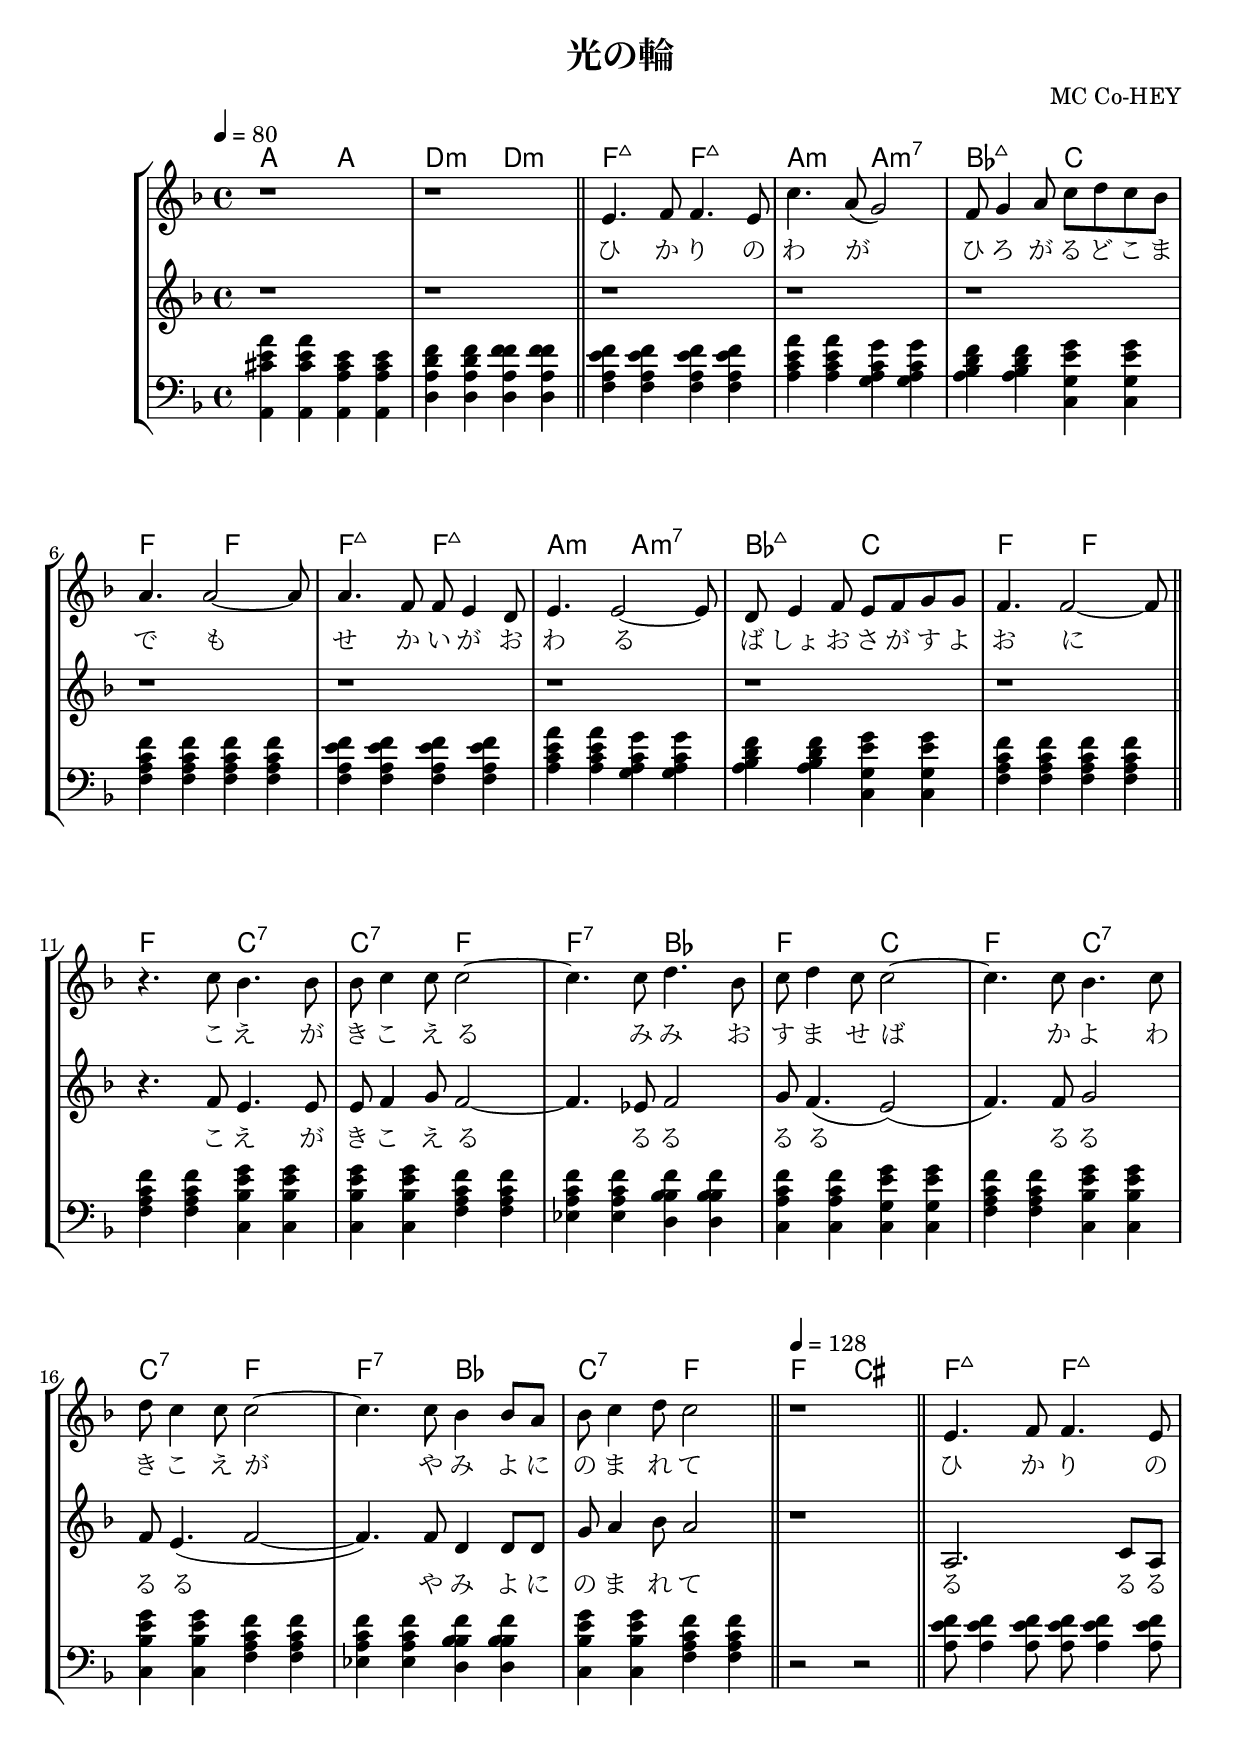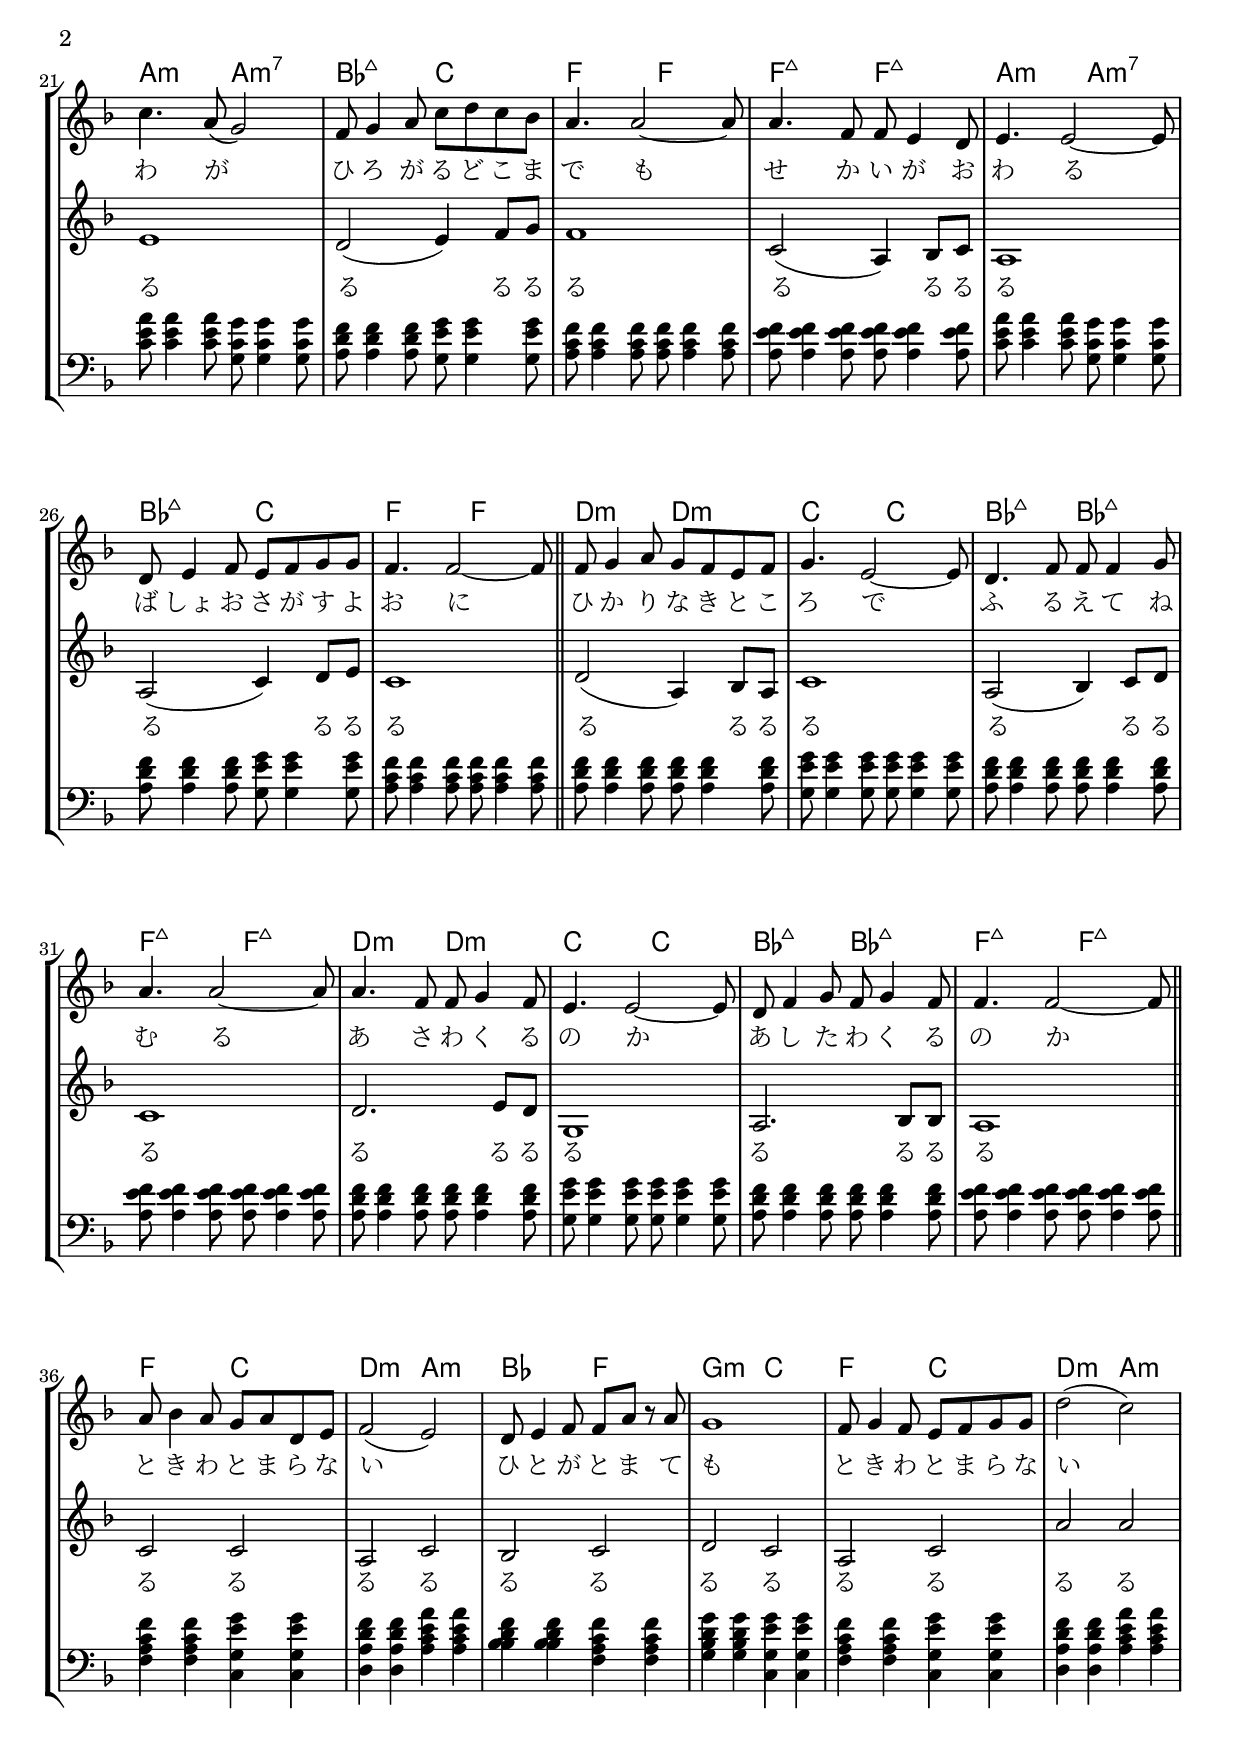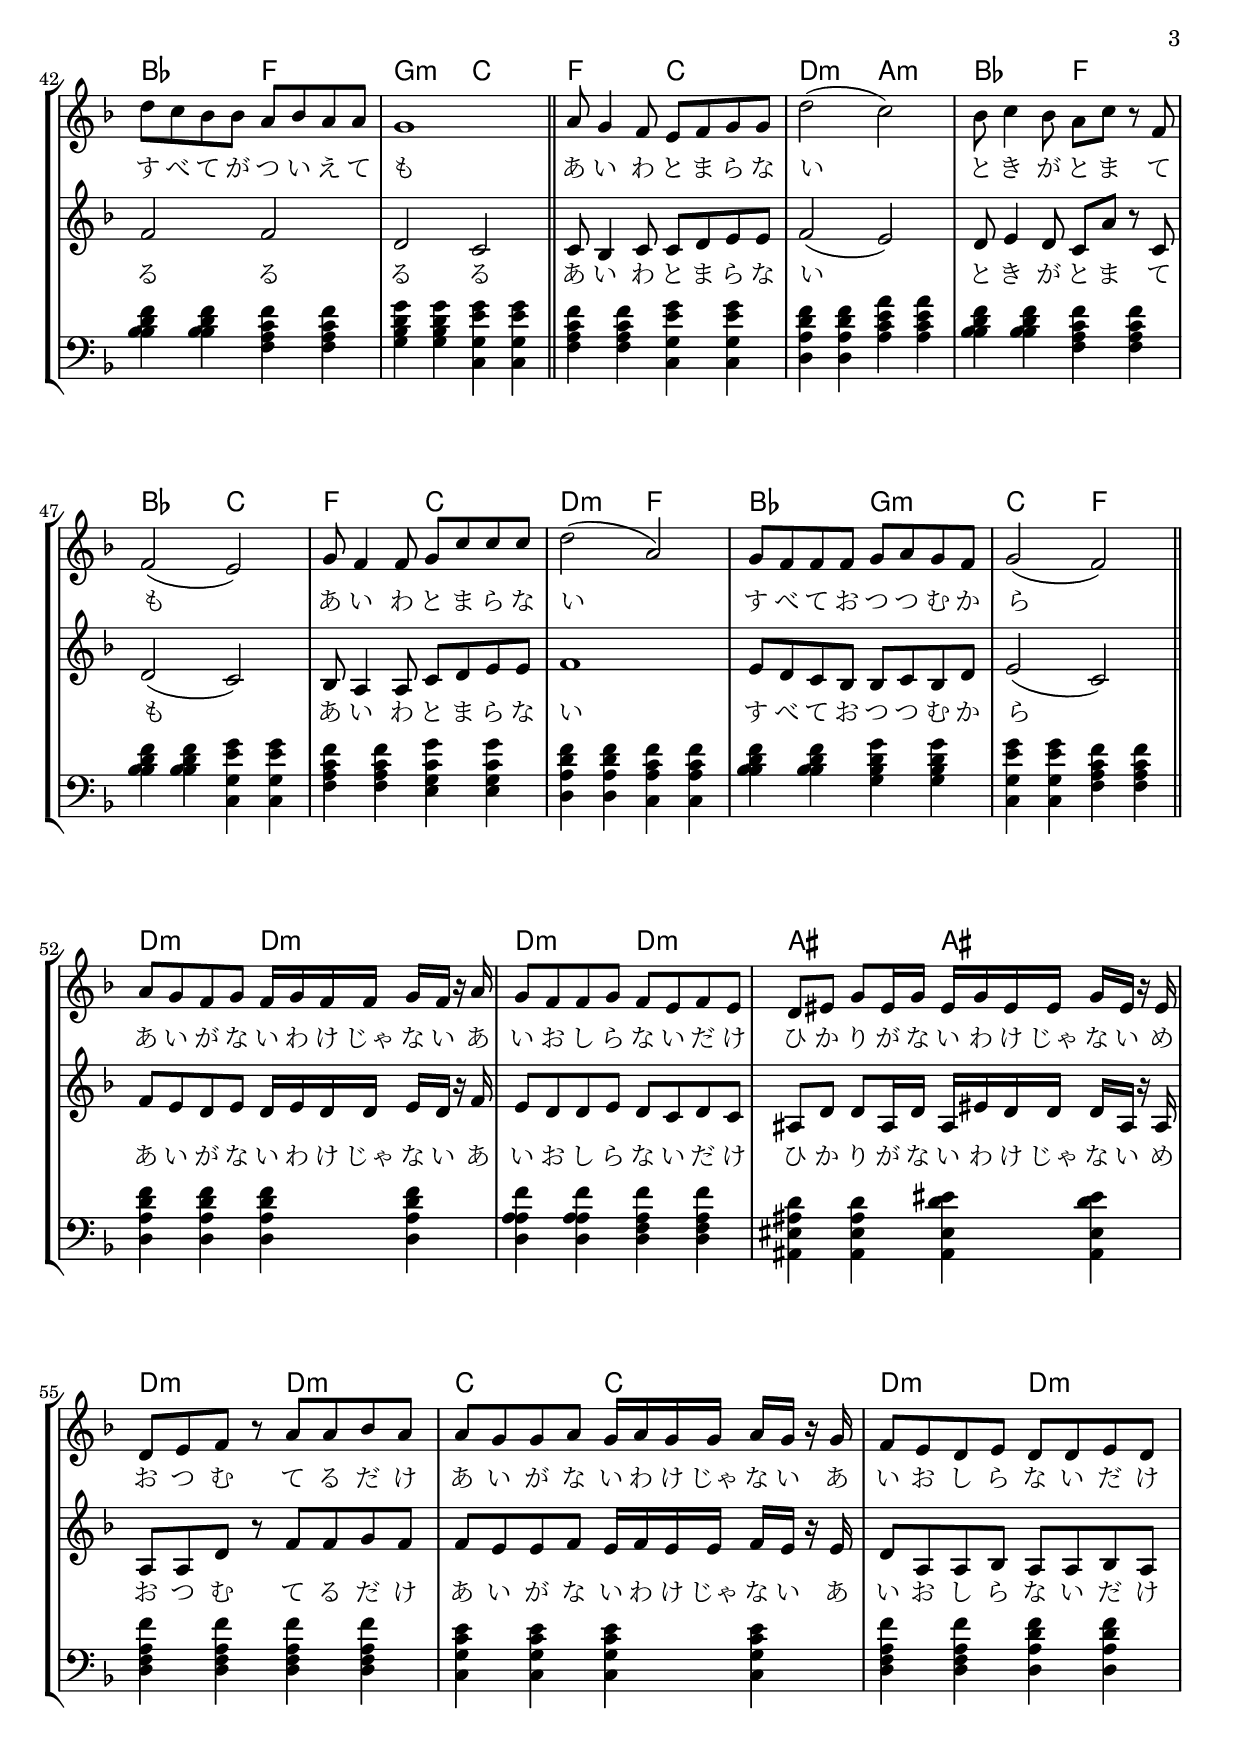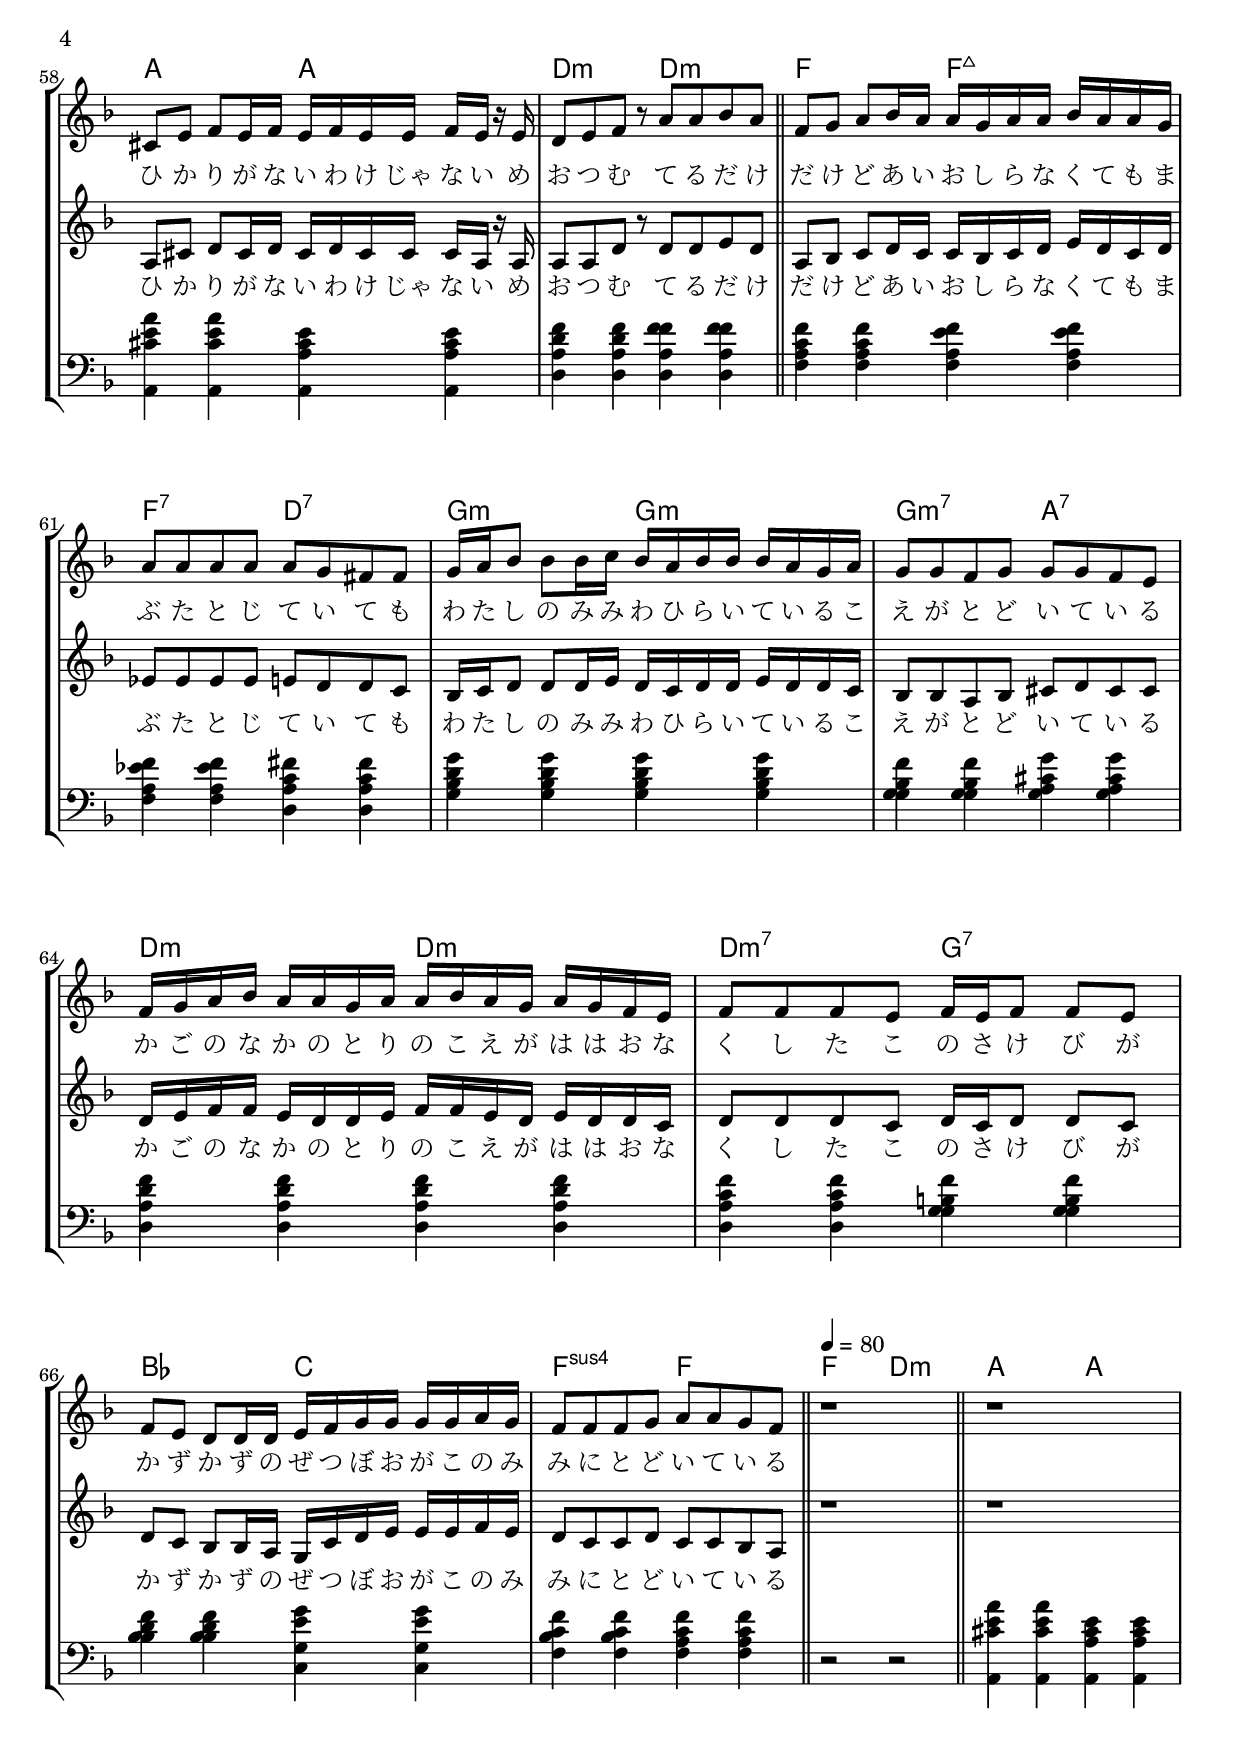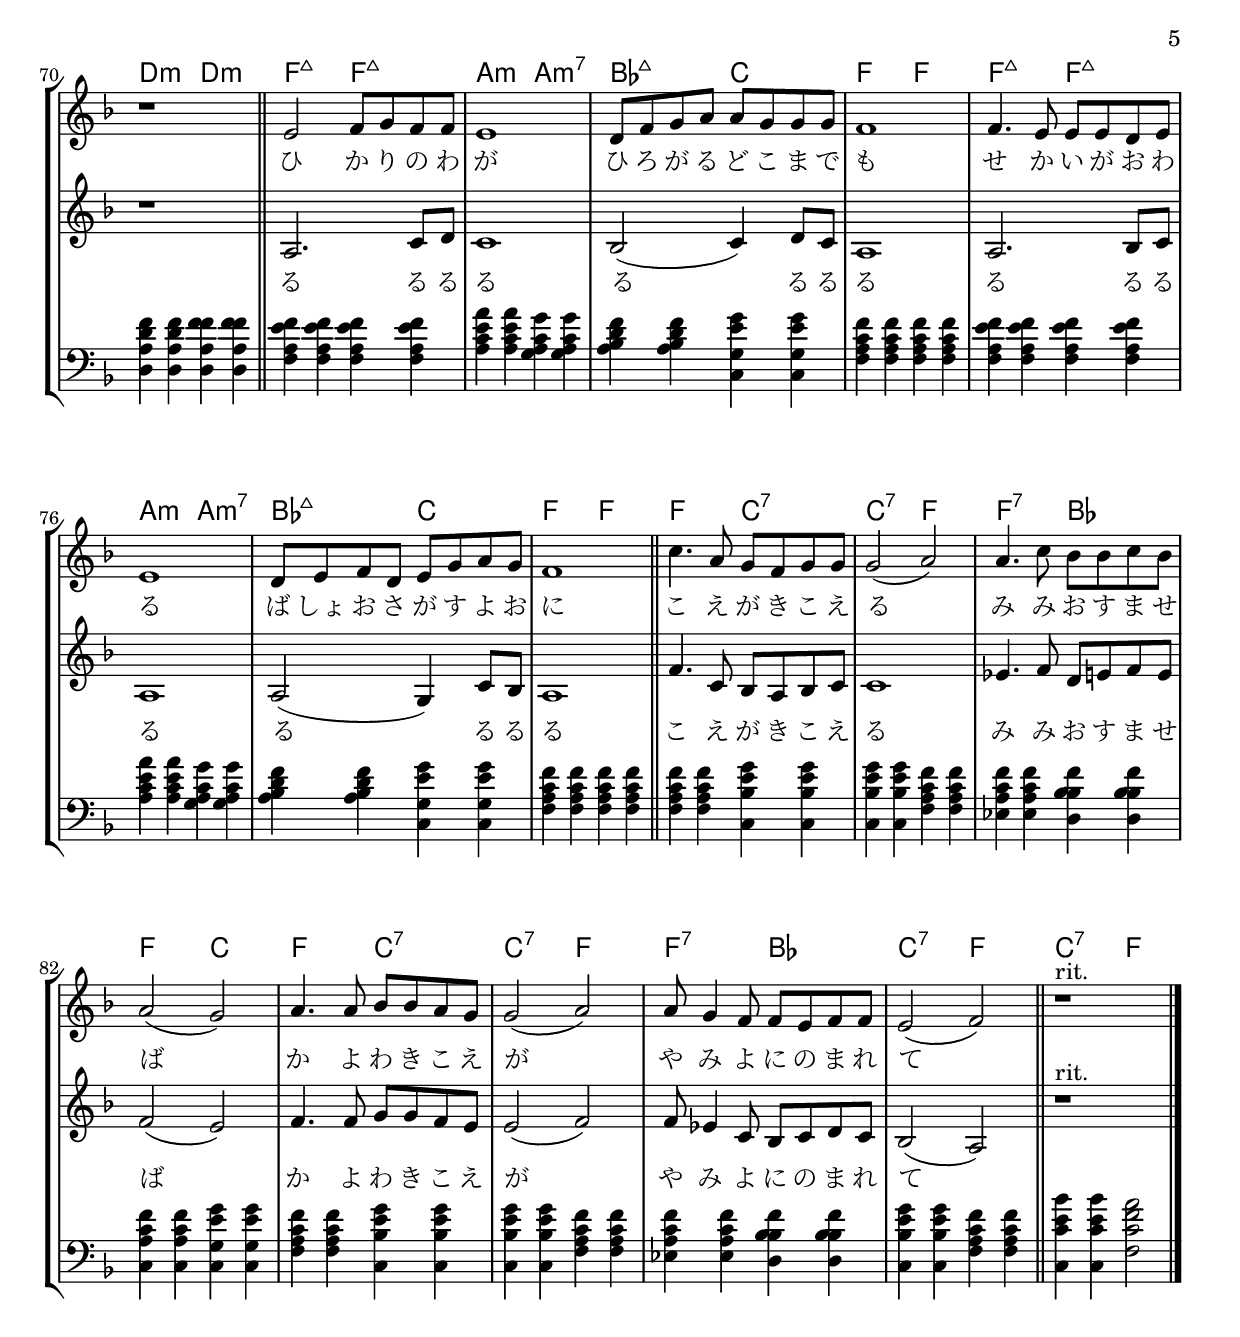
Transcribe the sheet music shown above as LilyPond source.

\version "2.12.1"

\header {
	title = \markup {光の輪}
	composer = \markup \center-column {"MC Co-HEY"}
}

harmony = \chordmode {
	a2 a d:m d:m 

	f:maj7 f:maj7 a:m a:min7 bes:maj7 c f f f:maj7 f:maj7 a:m a:min7 bes:maj7 c f f 

	f c:7 c:7 f f:7 bes f c f c:7 c:7 f f:7 bes c:7 f 

	f cis 

	f:maj7 f:maj7 a:m a:min7 bes:maj7 c f f f:maj7 f:maj7 a:m a:min7 bes:maj7 c f f 

	d:m d:m c c bes:maj7 bes:maj7 f:maj7 f:maj7 d:m d:m c c bes:maj7 bes:maj7 f:maj7 f:maj7 

	f c d:m a:m bes f g:m c f c d:m a:m bes f g:m c 

	f c d:m a:m bes f bes c f c d:m f bes g:m c f 

	d:m d:m d:m d:m ais ais d:m d:m c c d:m d:m a a d:m d:m 

	f f:maj7 f:7 d:7 g:m g:m g:min7 a:7 d:m d:m d:min7 g:7 bes c f:sus4 f 

	f d:m 

	a a d:m d:m 

	f:maj7 f:maj7 a:m a:min7 bes:maj7 c f f f:maj7 f:maj7 a:m a:min7 bes:maj7 c f f 

	f c:7 c:7 f f:7 bes f c f c:7 c:7 f f:7 bes c:7 f 

	c:7 f 
}

melody = {
	\key f \major
	\tempo 4 = 80
	r1 | r1   
	\set Staff.midiInstrument = #"fss0.35"
	e'4.  f'8  f'4.  e'8 
	c''4.  a'8  (g'2) 
	f'8  g'4  a'8  c''8  d''8  c''8  bes'8 
	a'4.  a'2~a'8 
	a'4.  f'8  f'8  e'4  d'8 
	e'4.  e'2~e'8 
	d'8  e'4  f'8  e'8  f'8  g'8  g'8 
	f'4.  f'2~f'8
	\set Staff.midiInstrument = #"fss0.35"
	r4. c''8  bes'4.  bes'8 
	bes'8  c''4  c''8  c''2~ 
	c''4.  c''8  d''4.  bes'8 
	c''8  d''4  c''8  c''2~ 
	c''4.  c''8  bes'4.  c''8 
	d''8  c''4  c''8  c''2~ 
	c''4.  c''8  bes'4  bes'8  a'8 
	bes'8  c''4  d''8  c''2
	\tempo 4 = 128
	r1   
	\set Staff.midiInstrument = #"fss0.35"
	e'4.  f'8  f'4.  e'8 
	c''4.  a'8  (g'2) 
	f'8  g'4  a'8  c''8  d''8  c''8  bes'8 
	a'4.  a'2~a'8 
	a'4.  f'8  f'8  e'4  d'8 
	e'4.  e'2~e'8 
	d'8  e'4  f'8  e'8  f'8  g'8  g'8 
	f'4.  f'2~f'8
	\set Staff.midiInstrument = #"fss0.35"
	f'8  g'4  a'8  g'8  f'8  e'8  f'8 
	g'4.  e'2~e'8 
	d'4.  f'8  f'8  f'4  g'8 
	a'4.  a'2~a'8 
	a'4.  f'8  f'8  g'4  f'8 
	e'4.  e'2~e'8 
	d'8  f'4  g'8  f'8  g'4  f'8 
	f'4.  f'2~f'8
	\set Staff.midiInstrument = #"fss0.35"
	a'8  bes'4  a'8  g'8  a'8  d'8  e'8 
	f'2  (e'2) 
	d'8  e'4  f'8  f'8  a'8  r8  a'8 
	g'1 
	f'8  g'4  f'8  e'8  f'8  g'8  g'8 
	d''2  (c''2) 
	d''8  c''8  bes'8  bes'8  a'8  bes'8  a'8  a'8 
	g'1
	\set Staff.midiInstrument = #"fss0.35"
	a'8  g'4  f'8  e'8  f'8  g'8  g'8 
	d''2  (c''2) 
	bes'8  c''4  bes'8  a'8  c''8  r8  f'8 
	f'2  (e'2) 
	g'8  f'4  f'8  g'8  c''8  c''8  c''8 
	d''2  (a'2) 
	g'8  f'8  f'8  f'8  g'8  a'8  g'8  f'8 
	g'2  (f'2)
	\set Staff.midiInstrument = #"fss0.35"
	a'8  g'8  f'8  g'8  f'16  g'16  f'16  f'16  g'16  f'16  r16  a'16 
	g'8  f'8  f'8  g'8  f'8  e'8  f'8  e'8 
	d'8  eis'8  g'8  eis'16  g'16  eis'16  g'16  eis'16  eis'16  g'16  eis'16  r16  eis'16 
	d'8  e'8  f'8  r8  a'8  a'8  bes'8  a'8 
	a'8  g'8  g'8  a'8  g'16  a'16  g'16  g'16  a'16  g'16  r16  g'16 
	f'8  e'8  d'8  e'8  d'8  d'8  e'8  d'8 
	cis'8  e'8  f'8  e'16  f'16  e'16  f'16  e'16  e'16  f'16  e'16  r16  e'16 
	d'8  e'8  f'8  r8  a'8  a'8  bes'8  a'8
	\set Staff.midiInstrument = #"fss0.35"
	f'8  g'8  a'8  bes'16  a'16  a'16  g'16  a'16  a'16  bes'16  a'16  a'16  g'16 
	a'8  a'8  a'8  a'8  a'8  g'8  fis'8  fis'8 
	g'16  a'16  bes'8  bes'8  bes'16  c''16  bes'16  a'16  bes'16  bes'16  bes'16  a'16  g'16  a'16 
	g'8  g'8  f'8  g'8  g'8  g'8  f'8  e'8 
	f'16  g'16  a'16  bes'16  a'16  a'16  g'16  a'16  a'16  bes'16  a'16  g'16  a'16  g'16  f'16  e'16 
	f'8  f'8  f'8  e'8  f'16  e'16  f'8  f'8  e'8 
	f'8  e'8  d'8  d'16  d'16  e'16  f'16  g'16  g'16  g'16  g'16  a'16  g'16 
	f'8  f'8  f'8  g'8  a'8  a'8  g'8  f'8
	\tempo 4 = 80
	r1   
	r1 | r1   
	\set Staff.midiInstrument = #"fss0.35"
	e'2  f'8  g'8  f'8  f'8 
	e'1 
	d'8  f'8  g'8  a'8  a'8  g'8  g'8  g'8 
	f'1 
	f'4.  e'8  e'8  e'8  d'8  e'8 
	e'1 
	d'8  e'8  f'8  d'8  e'8  g'8  a'8  g'8 
	f'1
	\set Staff.midiInstrument = #"fss0.35"
	c''4.  a'8  g'8  f'8  g'8  g'8 
	g'2  (a'2) 
	a'4.  c''8  bes'8  bes'8  c''8  bes'8 
	a'2  (g'2) 
	a'4.  a'8  bes'8  bes'8  a'8  g'8 
	g'2  (a'2) 
	a'8  g'4  f'8  f'8  e'8  f'8  f'8 
	e'2  (f'2)
	r1^"rit." \bar "|."
}

words = \lyricmode {
	
	ひ  か  り  の  わ  が  ひ  ろ  が  る  ど  こ  ま  で  も  せ  か  い  が  お  わ  る  ば  しょ  お  さ  が  す  よ  お  に  
	こ  え  が  き  こ  え  る  み  み  お  す  ま  せ  ば  か  よ  わ  き  こ  え  が  や  み  よ  に  の  ま  れ  て  
	
	ひ  か  り  の  わ  が  ひ  ろ  が  る  ど  こ  ま  で  も  せ  か  い  が  お  わ  る  ば  しょ  お  さ  が  す  よ  お  に  
	ひ  か  り  な  き  と  こ  ろ  で  ふ  る  え  て  ね  む  る  あ  さ  わ  く  る  の  か  あ  し  た  わ  く  る  の  か  
	と  き  わ  と  ま  ら  な  い  ひ  と  が  と  ま  て  も  と  き  わ  と  ま  ら  な  い  す  べ  て  が  つ  い  え  て  も  
	あ  い  わ  と  ま  ら  な  い  と  き  が  と  ま  て  も  あ  い  わ  と  ま  ら  な  い  す  べ  て  お  つ  つ  む  か  ら  
	あ  い  が  な  い  わ  け  じゃ  な  い  あ  い  お  し  ら  な  い  だ  け  ひ  か  り  が  な  い  わ  け  じゃ  な  い  め  お  つ  む  て  る  だ  け  あ  い  が  な  い  わ  け  じゃ  な  い  あ  い  お  し  ら  な  い  だ  け  ひ  か  り  が  な  い  わ  け  じゃ  な  い  め  お  つ  む  て  る  だ  け  
	だ  け  ど  あ  い  お  し  ら  な  く  て  も  ま  ぶ  た  と  じ  て  い  て  も  わ  た  し  の  み  み  わ  ひ  ら  い  て  い  る  こ  え  が  と  ど  い  て  い  る  か  ご  の  な  か  の  と  り  の  こ  え  が  は  は  お  な  く  し  た  こ  の  さ  け  び  が  か  ず  か  ず  の  ぜ  つ  ぼ  お  が  こ  の  み  み  に  と  ど  い  て  い  る  
	
	
	ひ  か  り  の  わ  が  ひ  ろ  が  る  ど  こ  ま  で  も  せ  か  い  が  お  わ  る  ば  しょ  お  さ  が  す  よ  お  に  
	こ  え  が  き  こ  え  る  み  み  お  す  ま  せ  ば  か  よ  わ  き  こ  え  が  や  み  よ  に  の  ま  れ  て  
	
}

secondmelody = {
	\key f \major
	\tempo 4 = 80
	r1 | r1   
	\set Staff.midiInstrument = #"fss0.35"
	r1 
	r1
	r1 r1 r1 r1 r1 r1 	\set Staff.midiInstrument = #"fss0.35"
	r4. f'8  e'4.  e'8 
	e'8  f'4  g'8  f'2~ 
	f'4.  es'8  f'2 
	g'8  f'4.  (e'2) 
	(f'4.)  f'8  g'2 
	f'8  e'4.  (f'2~ 
	f'4.)  f'8  d'4  d'8  d'8 
	g'8  a'4  bes'8  a'2
	\tempo 4 = 128
	r1   
	\set Staff.midiInstrument = #"fss0.35"
	a2.  c'8  a8 
	e'1 
	d'2  (e'4)  f'8  g'8 
	f'1 
	c'2  (a4)  bes8  c'8 
	a1 
	a2  (c'4)  d'8  e'8 
	c'1
	\set Staff.midiInstrument = #"fss0.35"
	d'2  (a4)  bes8  a8 
	c'1 
	a2  (bes4)  c'8  d'8 
	c'1 
	d'2.  e'8  d'8 
	g1 
	a2.  bes8  bes8 
	a1
	\set Staff.midiInstrument = #"fss0.35"
	c'2  c'2 
	a2  c'2 
	bes2  c'2 
	d'2  c'2 
	a2  c'2 
	a'2  a'2 
	f'2  f'2 
	d'2  c'2
	\set Staff.midiInstrument = #"fss0.35"
	c'8  bes4  c'8  c'8  d'8  e'8  e'8 
	f'2  (e'2) 
	d'8  e'4  d'8  c'8  a'8  r8  c'8 
	d'2  (c'2) 
	bes8  a4  a8  c'8  d'8  e'8  e'8 
	f'1 
	e'8  d'8  c'8  bes8  bes8  c'8  bes8  d'8 
	e'2  (c'2)
	\set Staff.midiInstrument = #"fss0.32"
	f'8  e'8  d'8  e'8  d'16  e'16  d'16  d'16  e'16  d'16  r16  f'16 
	e'8  d'8  d'8  e'8  d'8  c'8  d'8  c'8 
	ais8  d'8  d'8  ais16  d'16  ais16  eis'16  d'16  d'16  d'16  ais16  r16  ais16 
	a8  a8  d'8  r8  f'8  f'8  g'8  f'8 
	f'8  e'8  e'8  f'8  e'16  f'16  e'16  e'16  f'16  e'16  r16  e'16 
	d'8  a8  a8  bes8  a8  a8  bes8  a8 
	a8  cis'8  d'8  cis'16  d'16  cis'16  d'16  cis'16  cis'16  cis'16  a16  r16  a16 
	a8  a8  d'8  r8  d'8  d'8  e'8  d'8
	\set Staff.midiInstrument = #"fss0.32"
	a8  bes8  c'8  d'16  c'16  c'16  bes16  c'16  d'16  e'16  d'16  c'16  d'16 
	es'8  es'8  es'8  es'8  e'8  d'8  d'8  c'8 
	bes16  c'16  d'8  d'8  d'16  e'16  d'16  c'16  d'16  d'16  e'16  d'16  d'16  c'16 
	bes8  bes8  a8  bes8  cis'8  d'8  cis'8  cis'8 
	d'16  e'16  f'16  f'16  e'16  d'16  d'16  e'16  f'16  f'16  e'16  d'16  e'16  d'16  d'16  c'16 
	d'8  d'8  d'8  c'8  d'16  c'16  d'8  d'8  c'8 
	d'8  c'8  bes8  bes16  a16  g16  c'16  d'16  e'16  e'16  e'16  f'16  e'16 
	d'8  c'8  c'8  d'8  c'8  c'8  bes8  a8
	\tempo 4 = 80
	r1   
	r1 | r1   
	\set Staff.midiInstrument = #"fss0.32"
	a2.  c'8  d'8 
	c'1 
	bes2  (c'4)  d'8  c'8 
	a1 
	a2.  bes8  c'8 
	a1 
	a2  (g4)  c'8  bes8 
	a1
	\set Staff.midiInstrument = #"fss0.32"
	f'4.  c'8  bes8  a8  bes8  c'8 
	c'1 
	es'4.  f'8  d'8  e'8  f'8  e'8 
	f'2  (e'2) 
	f'4.  f'8  g'8  g'8  f'8  e'8 
	e'2  (f'2) 
	f'8  es'4  c'8  bes8  c'8  d'8  c'8 
	bes2  (a2)
	r1^"rit." \bar "|."
}

secondwords = \lyricmode {
	
	
	こ  え  が  き  こ  え  る  る  る  る  る  る  る  る  る  や  み  よ  に  の  ま  れ  て  
	
	る  る  る  る  る  る  る  る  る  る  る  る  る  る  る  る  
	る  る  る  る  る  る  る  る  る  る  る  る  る  る  る  る  
	る  る  る  る  る  る  る  る  る  る  る  る  る  る  る  る  
	あ  い  わ  と  ま  ら  な  い  と  き  が  と  ま  て  も  あ  い  わ  と  ま  ら  な  い  す  べ  て  お  つ  つ  む  か  ら  
	あ  い  が  な  い  わ  け  じゃ  な  い  あ  い  お  し  ら  な  い  だ  け  ひ  か  り  が  な  い  わ  け  じゃ  な  い  め  お  つ  む  て  る  だ  け  あ  い  が  な  い  わ  け  じゃ  な  い  あ  い  お  し  ら  な  い  だ  け  ひ  か  り  が  な  い  わ  け  じゃ  な  い  め  お  つ  む  て  る  だ  け  
	だ  け  ど  あ  い  お  し  ら  な  く  て  も  ま  ぶ  た  と  じ  て  い  て  も  わ  た  し  の  み  み  わ  ひ  ら  い  て  い  る  こ  え  が  と  ど  い  て  い  る  か  ご  の  な  か  の  と  り  の  こ  え  が  は  は  お  な  く  し  た  こ  の  さ  け  び  が  か  ず  か  ず  の  ぜ  つ  ぼ  お  が  こ  の  み  み  に  と  ど  い  て  い  る  
	
	
	る  る  る  る  る  る  る  る  る  る  る  る  る  る  る  る  
	こ  え  が  き  こ  え  る  み  み  お  す  ま  せ  ば  か  よ  わ  き  こ  え  が  や  み  よ  に  の  ま  れ  て  
	
}

tempochange = {
	\tempo 4 = 80
	r1 | r1 \bar "||"
	\tempo 4 = 80
	r1 | r1 | r1 | r1 | r1 | r1 | r1 | r1 \bar "||"
	\tempo 4 = 80
	r1 | r1 | r1 | r1 | r1 | r1 | r1 | r1 \bar "||"
	\tempo 4 = 128
	r1 \bar "||"
	\tempo 4 = 128
	r1 | r1 | r1 | r1 | r1 | r1 | r1 | r1 \bar "||"
	\tempo 4 = 128
	r1 | r1 | r1 | r1 | r1 | r1 | r1 | r1 \bar "||"
	\tempo 4 = 128
	r1 | r1 | r1 | r1 | r1 | r1 | r1 | r1 \bar "||"
	\tempo 4 = 128
	r1 | r1 | r1 | r1 | r1 | r1 | r1 | r1 \bar "||"
	\tempo 4 = 128
	r1 | r1 | r1 | r1 | r1 | r1 | r1 | r1 \bar "||"
	\tempo 4 = 128
	r1 | r1 | r1 | r1 | r1 | r1 | r1 | r1 \bar "||"
	\tempo 4 = 80
	r1 \bar "||"
	\tempo 4 = 80
	r1 | r1 \bar "||"
	\tempo 4 = 80
	r1 | r1 | r1 | r1 | r1 | r1 | r1 | r1 \bar "||"
	\tempo 4 = 80
	r1 | r1 | r1 | r1 | r1 | r1 | r1 | r1 \bar "||"
	\tempo 4 = 80
	\tempo 4 = 60 r2 \tempo 4 = 53 r2 \bar "|."
}

mainacc = {
	\clef bass
	\set Staff.midiInstrument = #"Lead 6 (voice)"
	\key f \major
	\tempo 4 = 80
	<a, cis' e' a'>4 <a, cis' e' a'>4
	<a, a cis' e'>4 <a, a cis' e'>4
	<d a d' f'>4 <d a d' f'>4
	<d a f' f'>4 <d a f' f'>4
	\bar "||"

	\set Staff.midiInstrument = #"Lead 6 (voice)"
	<f a e' f'>4 <f a e' f'>4
	<f a e' f'>4 <f a e' f'>4
	<a c' e' a'>4 <a c' e' a'>4
	<a g c' g'>4 <a g c' g'>4
	<bes a d' f'>4 <bes a d' f'>4
	<c g e' g'>4 <c g e' g'>4
	<f a c' f'>4 <f a c' f'>4
	<f a c' f'>4 <f a c' f'>4
	<f a e' f'>4 <f a e' f'>4
	<f a e' f'>4 <f a e' f'>4
	<a c' e' a'>4 <a c' e' a'>4
	<a g c' g'>4 <a g c' g'>4
	<bes a d' f'>4 <bes a d' f'>4
	<c g e' g'>4 <c g e' g'>4
	<f a c' f'>4 <f a c' f'>4
	<f a c' f'>4 <f a c' f'>4
	\bar "||"

	\set Staff.midiInstrument = #"Lead 6 (voice)"
	<f a c' f'>4 <f a c' f'>4
	<c bes e' g'>4 <c bes e' g'>4
	<c bes e' g'>4 <c bes e' g'>4
	<f a c' f'>4 <f a c' f'>4
	<es a c' f'>4 <es a c' f'>4
	<d bes bes f'>4 <d bes bes f'>4
	<c a c' f'>4 <c a c' f'>4
	<c g e' g'>4 <c g e' g'>4
	<f a c' f'>4 <f a c' f'>4
	<c bes e' g'>4 <c bes e' g'>4
	<c bes e' g'>4 <c bes e' g'>4
	<f a c' f'>4 <f a c' f'>4
	<es a c' f'>4 <es a c' f'>4
	<d bes bes f'>4 <d bes bes f'>4
	<c bes e' g'>4 <c bes e' g'>4
	<f a c' f'>4 <f a c' f'>4
	\bar "||"

	\set Staff.midiInstrument = #"Acoustic grand"
	\tempo 4 = 128
	r2
	r2
	\bar "||"

	\set Staff.midiInstrument = #"Lead 6 (voice)"
	<a e' f'>8 <a e' f'>4 <a e' f'>8
	<a e' f'>8 <a e' f'>4 <a e' f'>8
	<c' e' a'>8 <c' e' a'>4 <c' e' a'>8
	<g c' g'>8 <g c' g'>4 <g c' g'>8
	<a d' f'>8 <a d' f'>4 <a d' f'>8
	<g e' g'>8 <g e' g'>4 <g e' g'>8
	<a c' f'>8 <a c' f'>4 <a c' f'>8
	<a c' f'>8 <a c' f'>4 <a c' f'>8
	<a e' f'>8 <a e' f'>4 <a e' f'>8
	<a e' f'>8 <a e' f'>4 <a e' f'>8
	<c' e' a'>8 <c' e' a'>4 <c' e' a'>8
	<g c' g'>8 <g c' g'>4 <g c' g'>8
	<a d' f'>8 <a d' f'>4 <a d' f'>8
	<g e' g'>8 <g e' g'>4 <g e' g'>8
	<a c' f'>8 <a c' f'>4 <a c' f'>8
	<a c' f'>8 <a c' f'>4 <a c' f'>8
	\bar "||"

	\set Staff.midiInstrument = #"Lead 6 (voice)"
	<a d' f'>8 <a d' f'>4 <a d' f'>8
	<a d' f'>8 <a d' f'>4 <a d' f'>8
	<g e' g'>8 <g e' g'>4 <g e' g'>8
	<g e' g'>8 <g e' g'>4 <g e' g'>8
	<a d' f'>8 <a d' f'>4 <a d' f'>8
	<a d' f'>8 <a d' f'>4 <a d' f'>8
	<a e' f'>8 <a e' f'>4 <a e' f'>8
	<a e' f'>8 <a e' f'>4 <a e' f'>8
	<a d' f'>8 <a d' f'>4 <a d' f'>8
	<a d' f'>8 <a d' f'>4 <a d' f'>8
	<g e' g'>8 <g e' g'>4 <g e' g'>8
	<g e' g'>8 <g e' g'>4 <g e' g'>8
	<a d' f'>8 <a d' f'>4 <a d' f'>8
	<a d' f'>8 <a d' f'>4 <a d' f'>8
	<a e' f'>8 <a e' f'>4 <a e' f'>8
	<a e' f'>8 <a e' f'>4 <a e' f'>8
	\bar "||"

	\set Staff.midiInstrument = #"Lead 6 (voice)"
	<f a c' f'>4 <f a c' f'>4
	<c g e' g'>4 <c g e' g'>4
	<d a d' f'>4 <d a d' f'>4
	<a c' e' a'>4 <a c' e' a'>4
	<bes bes d' f'>4 <bes bes d' f'>4
	<f a c' f'>4 <f a c' f'>4
	<bes g d' g'>4 <bes g d' g'>4
	<c g e' g'>4 <c g e' g'>4
	<f a c' f'>4 <f a c' f'>4
	<c g e' g'>4 <c g e' g'>4
	<d a d' f'>4 <d a d' f'>4
	<a c' e' a'>4 <a c' e' a'>4
	<bes bes d' f'>4 <bes bes d' f'>4
	<f a c' f'>4 <f a c' f'>4
	<bes g d' g'>4 <bes g d' g'>4
	<c g e' g'>4 <c g e' g'>4
	\bar "||"

	\set Staff.midiInstrument = #"Lead 6 (voice)"
	<f a c' f'>4 <f a c' f'>4
	<c g e' g'>4 <c g e' g'>4
	<d a d' f'>4 <d a d' f'>4
	<a c' e' a'>4 <a c' e' a'>4
	<bes bes d' f'>4 <bes bes d' f'>4
	<f a c' f'>4 <f a c' f'>4
	<bes bes d' f'>4 <bes bes d' f'>4
	<c g e' g'>4 <c g e' g'>4
	<f a c' f'>4 <f a c' f'>4
	<e g c' g'>4 <e g c' g'>4
	<d a d' f'>4 <d a d' f'>4
	<c a c' f'>4 <c a c' f'>4
	<bes bes d' f'>4 <bes bes d' f'>4
	<g bes d' g'>4 <g bes d' g'>4
	<c g e' g'>4 <c g e' g'>4
	<f a c' f'>4 <f a c' f'>4
	\bar "||"

	\set Staff.midiInstrument = #"Church organ"
	<d a d' f'>4 <d a d' f'>4
	<d a d' f'>4 <d a d' f'>4
	<d a a f'>4 <d a a f'>4
	<d f a f'>4 <d f a f'>4
	<ais, eis ais d'>4 <ais, eis ais d'>4
	<ais, eis d' eis'>4 <ais, eis d' eis'>4
	<d f a f'>4 <d f a f'>4
	<d f a f'>4 <d f a f'>4
	<c g c' e'>4 <c g c' e'>4
	<c g c' e'>4 <c g c' e'>4
	<d f a f'>4 <d f a f'>4
	<d a d' f'>4 <d a d' f'>4
	<a, cis' e' a'>4 <a, cis' e' a'>4
	<a, a cis' e'>4 <a, a cis' e'>4
	<d a d' f'>4 <d a d' f'>4
	<d a f' f'>4 <d a f' f'>4
	\bar "||"

	\set Staff.midiInstrument = #"Church organ"
	<f a c' f'>4 <f a c' f'>4
	<f a e' f'>4 <f a e' f'>4
	<f a es' f'>4 <f a es' f'>4
	<d a c' fis'>4 <d a c' fis'>4
	<g bes d' g'>4 <g bes d' g'>4
	<g bes d' g'>4 <g bes d' g'>4
	<g g bes f'>4 <g g bes f'>4
	<a g cis' g'>4 <a g cis' g'>4
	<d a d' f'>4 <d a d' f'>4
	<d a d' f'>4 <d a d' f'>4
	<d a c' f'>4 <d a c' f'>4
	<g g b f'>4 <g g b f'>4
	<bes bes d' f'>4 <bes bes d' f'>4
	<c g e' g'>4 <c g e' g'>4
	<f bes c' f'>4 <f bes c' f'>4
	<f a c' f'>4 <f a c' f'>4
	\bar "||"

	\set Staff.midiInstrument = #"Acoustic grand"
	\tempo 4 = 80
	r2
	r2
	\bar "||"

	\set Staff.midiInstrument = #"Lead 6 (voice)"
	<a, cis' e' a'>4 <a, cis' e' a'>4
	<a, a cis' e'>4 <a, a cis' e'>4
	<d a d' f'>4 <d a d' f'>4
	<d a f' f'>4 <d a f' f'>4
	\bar "||"

	\set Staff.midiInstrument = #"Lead 6 (voice)"
	<f a e' f'>4 <f a e' f'>4
	<f a e' f'>4 <f a e' f'>4
	<a c' e' a'>4 <a c' e' a'>4
	<a g c' g'>4 <a g c' g'>4
	<bes a d' f'>4 <bes a d' f'>4
	<c g e' g'>4 <c g e' g'>4
	<f a c' f'>4 <f a c' f'>4
	<f a c' f'>4 <f a c' f'>4
	<f a e' f'>4 <f a e' f'>4
	<f a e' f'>4 <f a e' f'>4
	<a c' e' a'>4 <a c' e' a'>4
	<a g c' g'>4 <a g c' g'>4
	<bes a d' f'>4 <bes a d' f'>4
	<c g e' g'>4 <c g e' g'>4
	<f a c' f'>4 <f a c' f'>4
	<f a c' f'>4 <f a c' f'>4
	\bar "||"

	\set Staff.midiInstrument = #"Lead 6 (voice)"
	<f a c' f'>4 <f a c' f'>4
	<c bes e' g'>4 <c bes e' g'>4
	<c bes e' g'>4 <c bes e' g'>4
	<f a c' f'>4 <f a c' f'>4
	<es a c' f'>4 <es a c' f'>4
	<d bes bes f'>4 <d bes bes f'>4
	<c a c' f'>4 <c a c' f'>4
	<c g e' g'>4 <c g e' g'>4
	<f a c' f'>4 <f a c' f'>4
	<c bes e' g'>4 <c bes e' g'>4
	<c bes e' g'>4 <c bes e' g'>4
	<f a c' f'>4 <f a c' f'>4
	<es a c' f'>4 <es a c' f'>4
	<d bes bes f'>4 <d bes bes f'>4
	<c bes e' g'>4 <c bes e' g'>4
	<f a c' f'>4 <f a c' f'>4
	\bar "||"

	\set Staff.midiInstrument = #"Lead 6 (voice)"
	<c c' e' bes'>4 <c c' e' bes'>4
	<f c' f' a'>2
	\bar "|."
}

subacc = {
	\clef bass
	\set Staff.midiInstrument = #"Reed organ"
	\key f \major
	\tempo 4 = 80
	a,4 r4
	a,4 r4
	d4 r4
	d4 r4
	\bar "||"

	\set Staff.midiInstrument = #"Reed organ"
	f4 r4
	f4 r4
	a4 r4
	a4 r4
	bes4 r4
	c4 r4
	f4 r4
	f4 r4
	f4 r4
	f4 r4
	a4 r4
	a4 r4
	bes4 r4
	c4 r4
	f4 r4
	f4 r4
	\bar "||"

	\set Staff.midiInstrument = #"Reed organ"
	f4 r4
	c4 r4
	c4 r4
	f4 r4
	es4 r4
	d4 r4
	c4 r4
	c4 r4
	f4 r4
	c4 r4
	c4 r4
	f4 r4
	es4 r4
	d4 r4
	c4 r4
	f4 r4
	\bar "||"

	\set Staff.midiInstrument = #"Acoustic grand"
	\tempo 4 = 128
	r2
	r2
	\bar "||"

	\set Staff.midiInstrument = #"Drawbar Organ"
	f4 r4
	f4 r4
	a4 r4
	a4 r4
	bes4 r4
	c4 r4
	f4 r4
	f4 r4
	f4 r4
	f4 r4
	a4 r4
	a4 r4
	bes4 r4
	c4 r4
	f4 r4
	f4 r4
	\bar "||"

	\set Staff.midiInstrument = #"Drawbar Organ"
	d4 r4
	d4 r4
	c4 r4
	c4 r4
	bes4 r4
	bes4 r4
	f4 r4
	f4 r4
	d4 r4
	d4 r4
	c4 r4
	c4 r4
	bes4 r4
	bes4 r4
	f4 r4
	f4 r4
	\bar "||"

	\set Staff.midiInstrument = #"Electric Guitar (clean)"
	f16 a c' f' f a c' f'
	c16 g e' g' c g e' g'
	d16 a d' f' d a d' f'
	a16 c' e' a' a c' e' a'
	bes16 bes d' f' bes bes d' f'
	f16 a c' f' f a c' f'
	bes16 g d' g' bes g d' g'
	c16 g e' g' c g e' g'
	f16 a c' f' f a c' f'
	c16 g e' g' c g e' g'
	d16 a d' f' d a d' f'
	a16 c' e' a' a c' e' a'
	bes16 bes d' f' bes bes d' f'
	f16 a c' f' f a c' f'
	bes16 g d' g' bes g d' g'
	c16 g e' g' c g e' g'
	\bar "||"

	\set Staff.midiInstrument = #"Electric Guitar (clean)"
	f16 a c' f' f a c' f'
	c16 g e' g' c g e' g'
	d16 a d' f' d a d' f'
	a16 c' e' a' a c' e' a'
	bes16 bes d' f' bes bes d' f'
	f16 a c' f' f a c' f'
	bes16 bes d' f' bes bes d' f'
	c16 g e' g' c g e' g'
	f16 a c' f' f a c' f'
	e16 g c' g' e g c' g'
	d16 a d' f' d a d' f'
	c16 a c' f' c a c' f'
	bes16 bes d' f' bes bes d' f'
	g16 bes d' g' g bes d' g'
	c16 g e' g' c g e' g'
	f16 a c' f' f a c' f'
	\bar "||"

	\set Staff.midiInstrument = #"Synth Bass 1"
	d4 r4
	d4 r4
	d4 r4
	d4 r4
	ais,4 r4
	ais,4 r4
	d4 r4
	d4 r4
	c4 r4
	c4 r4
	d4 r4
	d4 r4
	a,4 r4
	a,4 r4
	d4 r4
	d4 r4
	\bar "||"

	\set Staff.midiInstrument = #"Synth Bass 1"
	f4 r4
	f4 r4
	f4 r4
	d4 r4
	g4 r4
	g4 r4
	g4 r4
	a4 r4
	d4 r4
	d4 r4
	d4 r4
	g4 r4
	bes4 r4
	c4 r4
	f4 r4
	f4 r4
	\bar "||"

	\set Staff.midiInstrument = #"Acoustic grand"
	\tempo 4 = 80
	r2
	r2
	\bar "||"

	\set Staff.midiInstrument = #"Percussive Organ"
	a,4 r4
	a,4 r4
	d4 r4
	d4 r4
	\bar "||"

	\set Staff.midiInstrument = #"Percussive Organ"
	f4 r4
	f4 r4
	a4 r4
	a4 r4
	bes4 r4
	c4 r4
	f4 r4
	f4 r4
	f4 r4
	f4 r4
	a4 r4
	a4 r4
	bes4 r4
	c4 r4
	f4 r4
	f4 r4
	\bar "||"

	\set Staff.midiInstrument = #"Percussive Organ"
	f4 r4
	c4 r4
	c4 r4
	f4 r4
	es4 r4
	d4 r4
	c4 r4
	c4 r4
	f4 r4
	c4 r4
	c4 r4
	f4 r4
	es4 r4
	d4 r4
	c4 r4
	f4 r4
	\bar "||"

	\set Staff.midiInstrument = #"Percussive Organ"
	c4 r4
	f2
	\bar "|."
}

percA = {
	\drummode {
	r1  |r2 r8 hho4 hho8  \bar "||"
	r1  |r2. hho4  |r1  |r2. hho4  |r1  |r2. hho4  |r1  |r2. hho4  \bar "||"
	r1  |r2. hho4  |r1  |r2. hho4  |r1  |r2. hho4  |r1  |r2. hho4  \bar "||"
	r8 hh2. r8  \bar "||"
	r8 hho8 hho8 hho8 hho8 hho8 hho8 hho8  |hho8 hho8 hho8 hho8 hho8 hho8 hho8 hho8  |r8 hho8 hho8 hho8 hho8 hho8 hho8 hho8  |hho8 hho8 hho8 hho8 hho2  |r8 hho8 hho8 hho8 hho8 hho8 hho8 hho8  |hho8 hho8 hho8 hho8 hho8 hho8 hho8 hho8  |r8 hho8 hho8 hho8 hho8 hho8 hho8 hho8  |hho8 hho8 hho2.  \bar "||"
	r8 cymr16 cymr16 cymr8 cymr16 cymr16 cymr8 cymr16 cymr16 cymr8 cymr8  |cymr8 cymr16 cymr16 cymr8 cymr16 cymr16 cymr8 cymr16 cymr16 cymr8 cymr8  |cymr8 cymr16 cymr16 cymr8 cymr16 cymr16 cymr8 cymr16 cymr16 cymr8 cymr16 cymr16  |cymr8 cymr16 cymr16 cymr8 cymr16 cymr16 cymr8 cymr16 cymr16 cymr8 cymr8  |r8 cymr16 cymr16 cymr8 cymr16 cymr16 cymr8 cymr16 cymr16 cymr8 cymr8  |cymr8 cymr16 cymr16 cymr8 cymr16 cymr16 cymr8 cymr16 cymr16 cymr8 cymr8  |cymr8 cymr16 cymr16 cymr8 cymr16 cymr16 cymr8 cymr16 cymr16 cymr8 cymr16 cymr16  |cymr8 cymr16 cymr16 cymr8 cymr16 cymr16 cymr8 cymr16 cymr16 cymr8 cymr8  \bar "||"
	r8 hho8 hho8 hho8 hho8 hho8 hho8 hho8  |hho8 hho8 hho8 hho8 hho8 hho8 hho8 hho8  |r8 hho8 hho8 hho8 hho8 hho8 hho8 hho8  |hho8 hho8 hho8 hho8 hho2  |r8 hho8 hho8 hho8 hho8 hho8 hho8 hho8  |hho8 hho8 hho8 hho8 hho8 hho8 hho8 hho8  |r8 hho8 hho8 hho8 hho8 hho8 hho8 hho8  |hho8 hho8 hho2.  \bar "||"
	r4 hh4 hh4 hh4  |hh4 hh4 hh4 hh4  |hh4 hh4 hh4 hh4  |hh4 hh4 hh4 hh4  |r4 hh4 hh4 hh4  |hh4 hh4 hh4 hh4  |hh4 hh4 hh4 hh4  |hh4 hh4 hh4 hh4  \bar "||"
	hh8 hh8 hh8 hh8 hh8 hh8 hh8 hh8  |hh8 hh8 hh8 hh8 hh4 hh8 hh8  |hh8 hh8 hh8 hh8 hh8 hh8 hh8 hh8  |hh8 hh8 hh8 hh2 r8  |hh8 hh8 hh8 hh8 hh8 hh8 hh8 hh8  |hh8 hh8 hh8 hh8 hh4 hh8 hh8  |hh8 hh8 hh8 hh8 hh8 hh8 hh8 hh8  |r8 hh2. r8  \bar "||"
	hh8 hh8 hh8 hh8 hh8 hh8 hh8 hh8  |hh8 hh8 hh8 hh8 hh4 hh8 hh8  |hh8 hh8 hh8 hh8 hh8 hh8 hh8 hh8  |hh8 hh8 hh8 hh2 r8  |hh8 hh8 hh8 hh8 hh8 hh8 hh8 hh8  |hh8 hh8 hh8 hh8 hh4 hh8 hh8  |hh8 hh8 hh8 hh8 hh8 hh8 hh8 hh8  |r8 hh2. r8  \bar "||"
	r2. hho4  \bar "||"
	r1  |r2. hho4  \bar "||"
	r1  |r2. hho4  |r1  |r2. hho4  |r1  |r2. hho4  |r1  |r2. hho4  \bar "||"
	r1  |r2. hho4  |r1  |r2. hho4  |r1  |r2. hho4  |r1  |r2. hho4  \bar "||"
	r2. hho4  \bar "|."
	}
}

percB = {
	\drummode {
	r4. hhp2 hhp8  |hhp4 hhp4 hhp4 hhp4  \bar "||"
	r16 hhp16 hhp8 hhp16 hhp8 hhp2 r16  |r16 hhp16 hhp8 hhp16 hhp8 hhp2 r16  |r16 hhp16 hhp8 hhp16 hhp8 hhp2 r16  |r16 hhp16 hhp8 hhp16 hhp8 hhp2 r16  |r16 hhp16 hhp8 hhp16 hhp8 hhp2 r16  |r16 hhp16 hhp8 hhp16 hhp8 hhp2 r16  |r16 hhp16 hhp8 hhp16 hhp8 hhp2 r16  |r16 hhp16 hhp8 hhp16 hhp8 hhp2 hhp16  \bar "||"
	r16 hhp16 hhp8 hhp16 hhp8 hhp2 r16  |r16 hhp16 hhp8 hhp16 hhp8 hhp2 r16  |r16 hhp16 hhp8 hhp16 hhp8 hhp2 r16  |r16 hhp16 hhp8 hhp16 hhp8 hhp2 r16  |r16 hhp16 hhp8 hhp16 hhp8 hhp2 r16  |r16 hhp16 hhp8 hhp16 hhp8 hhp2 r16  |r16 hhp16 hhp8 hhp16 hhp8 hhp2 r16  |r16 hhp16 hhp8 hhp16 hhp8 hhp2 hhp16  \bar "||"
	r4 sn2 sn4  \bar "||"
	r8 sn4 sn4 sn4 sn8  |r8 sn4 sn4 sn4 sn8  |r8 sn4 sn4 sn4 sn8  |r8 sn4 sn8 sn8 sn16 sn4 r16  |r8 sn4 sn4 sn4 sn8  |r8 sn4 sn4 sn4 sn8  |r8 sn4 sn4 sn4 sn8  |r8 sn8. sn16 sn8 sn16 sn16 sn16 sn8. sn8  \bar "||"
	r4 sn2 sn4  |r4 sn8 sn4. sn4  |r4 sn2 sn4  |r4 sn8 sn4. sn4  |r4 sn2 sn4  |r4 sn8 sn4. sn4  |r4 sn2 sn4  |r4 sn2 sn8 sn16 sn16  \bar "||"
	r8 sn4 sn4 sn4 sn8  |r8 sn4 sn4 sn4 sn8  |r8 sn4 sn4 sn4 sn8  |r8 sn4 sn8 sn8 sn16 sn4 r16  |r8 sn4 sn4 sn4 sn8  |r8 sn4 sn4 sn4 sn8  |r8 sn4 sn4 sn4 sn8  |r8 sn8. sn16 sn8 sn16 sn16 sn16 sn8. sn8  \bar "||"
	r8 hhp4 hhp4 hhp4 hhp8  |r8 hhp4 hhp4 hhp4 hhp8  |r8 hhp4 hhp4 hhp4 hhp8  |r8 hhp4 hhp4 hhp4 hhp8  |r8 hhp4 hhp4 hhp4 hhp8  |r8 hhp4 hhp4 hhp4 hhp8  |r8 hhp4 hhp4 hhp4 hhp8  |r8 hhp4 hhp2 r8  \bar "||"
	r4 sn8. sn8 sn8. sn8. sn16  |r4 sn8. sn8 sn8. sn4  |r4 sn8. sn8 sn8. sn8. sn16  |r8 sn8 sn4 sn8 sn16 sn8 sn8 sn16  |r4 sn8. sn8 sn8. sn8. sn16  |r4 sn8. sn8 sn8. sn4  |r4 sn8. sn8 sn8. sn8. sn16  |r4 sn2 sn4  \bar "||"
	r4 sn8. sn8 sn8. sn8. sn16  |r4 sn8. sn8 sn8. sn4  |r4 sn8. sn8 sn8. sn8. sn16  |r8 sn8 sn4 sn8 sn16 sn8 sn8 sn16  |r4 sn8. sn8 sn8. sn8. sn16  |r4 sn8. sn8 sn8. sn4  |r4 sn8. sn8 sn8. sn8. sn16  |r4 sn2 sn4  \bar "||"
	r16 hhp16 hhp8 hhp16 hhp8 hhp2 hhp16  \bar "||"
	r16 hhp16 hhp8 hhp16 hhp8 hhp2 r16  |r16 hhp16 hhp8 hhp16 hhp8 hhp2 hhp16  \bar "||"
	r16 hhp16 hhp8 hhp16 hhp8 hhp2 r16  |r16 hhp16 hhp8 hhp16 hhp8 hhp2 r16  |r16 hhp16 hhp8 hhp16 hhp8 hhp2 r16  |r16 hhp16 hhp8 hhp16 hhp8 hhp2 r16  |r16 hhp16 hhp8 hhp16 hhp8 hhp2 r16  |r16 hhp16 hhp8 hhp16 hhp8 hhp2 r16  |r16 hhp16 hhp8 hhp16 hhp8 hhp2 r16  |r16 hhp16 hhp8 hhp16 hhp8 hhp2 hhp16  \bar "||"
	r16 hhp16 hhp8 hhp16 hhp8 hhp2 r16  |r16 hhp16 hhp8 hhp16 hhp8 hhp2 r16  |r16 hhp16 hhp8 hhp16 hhp8 hhp2 r16  |r16 hhp16 hhp8 hhp16 hhp8 hhp2 r16  |r16 hhp16 hhp8 hhp16 hhp8 hhp2 r16  |r16 hhp16 hhp8 hhp16 hhp8 hhp2 r16  |r16 hhp16 hhp8 hhp16 hhp8 hhp2 r16  |r16 hhp16 hhp8 hhp16 hhp8 hhp2 hhp16  \bar "||"
	r16 hhp16 hhp8 hhp16 hhp8 hhp2 hhp16  \bar "|."
	}
}

percC = {
	\drummode {
	hh4 hh4 hh4 hh4  |r4. hh2 r8  \bar "||"
	hh8. hh8. hh2 r8  |hh8. hh8. hh2 hh8  |hh8. hh8. hh2 r8  |hh8. hh8. hh2 hh8  |hh8. hh8. hh2 r8  |hh8. hh8. hh2 hh8  |hh8. hh8. hh2 r8  |hh8. hh8. hh4 hh4 hh8  \bar "||"
	hh8. hh8. hh2 r8  |hh8. hh8. hh2 hh8  |hh8. hh8. hh2 r8  |hh8. hh8. hh2 hh8  |hh8. hh8. hh2 r8  |hh8. hh8. hh2 hh8  |hh8. hh8. hh2 r8  |hh8. hh8. hh4 hh4 hh8  \bar "||"
	bd8 bd4. bd4. bd8  \bar "||"
	bd4 bd4 bd8. bd8 bd8.  |bd4 bd4 bd8. bd8 bd8.  |bd4 bd4 bd8. bd8 bd8.  |bd4 bd4 r16 bd4. r16  |bd4 bd4 bd8. bd8 bd8.  |bd4 bd4 bd8. bd8 bd8.  |bd4 bd4 bd8. bd8 bd8.  |bd8 bd8 bd8. bd8. bd8 bd8 bd8  \bar "||"
	bd8. bd16 bd8. bd16 bd8. bd16 bd8. bd16  |bd8. bd16 bd8. bd16 bd8. bd16 bd4  |bd8. bd16 bd8. bd16 bd8. bd16 bd8. bd16  |bd8. bd16 bd8. bd16 bd8. bd16 bd4  |bd8. bd16 bd8. bd16 bd8. bd16 bd8. bd16  |bd8. bd16 bd8. bd16 bd8. bd16 bd4  |bd8. bd16 bd8. bd16 bd8. bd16 bd8. bd16  |bd8. bd16 bd8. bd16 bd8. bd16 bd8. bd16  \bar "||"
	bd4 bd4 bd8. bd8 bd8.  |bd4 bd4 bd8. bd8 bd8.  |bd4 bd4 bd8. bd8 bd8.  |bd4 bd4 r16 bd4. r16  |bd4 bd4 bd8. bd8 bd8.  |bd4 bd4 bd8. bd8 bd8.  |bd4 bd4 bd8. bd8 bd8.  |bd8 bd8 bd8. bd8. bd8 bd8 bd8  \bar "||"
	r4 sn2 sn4  |r4 sn2 sn8. sn16  |r4 sn2 sn4  |r4 sn2 sn8. sn16  |r4 sn2 sn4  |r4 sn2 sn8. sn16  |r4 sn2 sn4  |r4 sn4 r16 sn16 sn8. sn16 sn16 sn16  \bar "||"
	bd8 bd4 bd2 bd8  |bd8 bd2 bd4.  |bd8 bd4 bd2 bd8  |bd4 r16 bd8. bd2  |bd8 bd4 bd2 bd8  |bd8 bd2 bd4.  |bd8 bd4 bd2 bd8  |bd8 bd4. bd4. bd8  \bar "||"
	bd8 bd4 bd2 bd8  |bd8 bd2 bd4.  |bd8 bd4 bd2 bd8  |bd4 r16 bd8. bd2  |bd8 bd4 bd2 bd8  |bd8 bd2 bd4.  |bd8 bd4 bd2 bd8  |bd8 bd4. bd4. bd8  \bar "||"
	hh8. hh8. hh4 hh4 hh8  \bar "||"
	hh8. hh8. hh2 r8  |hh8. hh8. hh4 hh4 hh8  \bar "||"
	hh8. hh8. hh2 r8  |hh8. hh8. hh2 hh8  |hh8. hh8. hh2 r8  |hh8. hh8. hh2 hh8  |hh8. hh8. hh2 r8  |hh8. hh8. hh2 hh8  |hh8. hh8. hh2 r8  |hh8. hh8. hh4 hh4 hh8  \bar "||"
	hh8. hh8. hh2 r8  |hh8. hh8. hh2 hh8  |hh8. hh8. hh2 r8  |hh8. hh8. hh2 hh8  |hh8. hh8. hh2 r8  |hh8. hh8. hh2 hh8  |hh8. hh8. hh2 r8  |hh8. hh8. hh4 hh4 hh8  \bar "||"
	hh8. hh8. hh4 hh4 hh8  \bar "|."
	}
}

percD = {
	\drummode {
	bd2. r8 bd8  |bd8. bd4. r16 bd4 bd8  \bar "||"
	r2 ss2  |r2 ss2  |r2 ss2  |r2 ss2  |r2 ss2  |r2 ss2  |r2 ss2  |r2 ss2  \bar "||"
	r2 ss2  |r2 ss2  |r2 ss2  |r2 ss2  |r2 ss2  |r2 ss2  |r2 ss2  |r2 ss2  \bar "||"
	r1  \bar "||"
	cymc1  |r1  |cymc1  |r1  |cymc1  |r1  |cymc1  |r1  \bar "||"
	r1  |r2 r16 tommh4. r16  |r1  |r2 r16 tommh4. r16  |r1  |r2 r16 tommh4. r16  |r1  |r4. tommh2 r8  \bar "||"
	cymc1  |r1  |cymc1  |r1  |cymc1  |r1  |cymc1  |r1  \bar "||"
	bd2 bd8 bd16 bd4 r16  |bd2 bd8 bd16 bd4 r16  |bd2 bd8 bd16 bd4 r16  |bd2 bd8 bd16 bd4 r16  |bd2 bd8 bd16 bd4 r16  |bd2 bd8 bd16 bd4 r16  |bd2 bd8 bd16 bd4 r16  |bd4. bd8 bd4 bd4  \bar "||"
	r1  |r2 r8 hho4.  |r1  |r4. r16 hho2 r16  |r1  |r2 r8 hho4.  |r1  |r4. r16 hho2 r16  \bar "||"
	r1  |r2 r8 hho4.  |r1  |r4. r16 hho2 r16  |r1  |r2 r8 hho4.  |r1  |r4. r16 hho2 r16  \bar "||"
	r2 ss2  \bar "||"
	r2 ss2  |r2 ss2  \bar "||"
	r2 ss2  |r2 ss2  |r2 ss2  |r2 ss2  |r2 ss2  |r2 ss2  |r2 ss2  |r2 ss2  \bar "||"
	r2 ss2  |r2 ss2  |r2 ss2  |r2 ss2  |r2 ss2  |r2 ss2  |r2 ss2  |r2 ss2  \bar "||"
	r2 ss2  \bar "|."
	}
}

percE = {
	\drummode {
	r1 | r1 \bar "||"
	bd2 r8 bd4 bd8  |bd4. bd4 bd4 bd8  |bd2 r8 bd4 bd8  |bd4. bd4 bd4 bd8  |bd2 r8 bd4 bd8  |bd4. bd4 bd4 bd8  |bd2 r8 bd4 bd8  |bd4. bd4 bd4.  \bar "||"
	bd2 r8 bd4 bd8  |bd4. bd4 bd4 bd8  |bd2 r8 bd4 bd8  |bd4. bd4 bd4 bd8  |bd2 r8 bd4 bd8  |bd4. bd4 bd4 bd8  |bd2 r8 bd4 bd8  |bd4. bd4 bd4.  \bar "||"
	cymc1  \bar "||"
	r1 |r1 |r1 |r2. tommh16 tommh8.  |r1 |r1 |r1 |r2. tommh16 tommh8.  \bar "||"
	r1  |r2. r8 toml8  |r1  |r2. r8 toml8  |r1  |r2. r8 toml8  |r1  |r2 r16 toml4. r16  \bar "||"
	r1 |r1 |r1 |r2. tommh16 tommh8.  |r1 |r1 |r1 |r2. tommh16 tommh8.  \bar "||"
	cymc1  |r1 |r1 |r1 |cymc1  |r1 |r1 |r1 \bar "||"
	r1 |r1 |r1 |r1 |r1 |r1 |r1 |cymc1  \bar "||"
	r1 |r1 |r1 |r1 |r1 |r1 |r1 |cymc1  \bar "||"
	bd4. bd4 bd4.  \bar "||"
	bd2 r8 bd4 bd8  |bd4. bd4 bd4.  \bar "||"
	bd2 r8 bd4 bd8  |bd4. bd4 bd4 bd8  |bd2 r8 bd4 bd8  |bd4. bd4 bd4 bd8  |bd2 r8 bd4 bd8  |bd4. bd4 bd4 bd8  |bd2 r8 bd4 bd8  |bd4. bd4 bd4.  \bar "||"
	bd2 r8 bd4 bd8  |bd4. bd4 bd4 bd8  |bd2 r8 bd4 bd8  |bd4. bd4 bd4 bd8  |bd2 r8 bd4 bd8  |bd4. bd4 bd4 bd8  |bd2 r8 bd4 bd8  |bd4. bd4 bd4.  \bar "||"
	bd4. bd4 bd4.  \bar "|."
	}
}

percF = {
	\drummode {
	r1 | r1 \bar "||"
	r1 | r1 | r1 | r1 | r1 | r1 | r1 | r1 \bar "||"
	r1 | r1 | r1 | r1 | r1 | r1 | r1 | r1 \bar "||"
	r4 r16 tommh16 tommh4. tommh4  \bar "||"
	r1 |r1 |r1 |r2. r8 tomfh16 tomfh16  |r1 |r1 |r1 |r2. r8 tomfh8  \bar "||"
	cymc1  |r1 |r1 |r1 |cymc1  |r1 |r1 |r1 \bar "||"
	r1 |r1 |r1 |r2. r8 tomfh16 tomfh16  |r1 |r1 |r1 |r2. r8 tomfh8  \bar "||"
	r1 | r1 | r1 | r1 | r1 | r1 | r1 | r1 \bar "||"
	r1 |r1 |r1 |r1 |r1 |r1 |r1 |r4 r16 tommh16 tommh4. tommh4  \bar "||"
	r1 |r1 |r1 |r1 |r1 |r1 |r1 |r4 r16 tommh16 tommh4. tommh4  \bar "||"
	r1 \bar "||"
	r1 | r1 \bar "||"
	r1 | r1 | r1 | r1 | r1 | r1 | r1 | r1 \bar "||"
	r1 | r1 | r1 | r1 | r1 | r1 | r1 | r1 \bar "||"
	r1 \bar "|."
	}
}

percG = {
	\drummode {
	r1 | r1 \bar "||"
	r1 | r1 | r1 | r1 | r1 | r1 | r1 | r1 \bar "||"
	r1 | r1 | r1 | r1 | r1 | r1 | r1 | r1 \bar "||"
	r4. r16 tomml4. tomml8.  \bar "||"
	r1 |r1 |r1 |r1 |r1 |r1 |r1 |r2. tomml16 tomml8.  \bar "||"
	r1 | r1 | r1 | r1 | r1 | r1 | r1 | r1 \bar "||"
	r1 |r1 |r1 |r1 |r1 |r1 |r1 |r2. tomml16 tomml8.  \bar "||"
	r1 | r1 | r1 | r1 | r1 | r1 | r1 | r1 \bar "||"
	r1 |r1 |r1 |r1 |r1 |r1 |r1 |r4. r16 tomml4. tomml8.  \bar "||"
	r1 |r1 |r1 |r1 |r1 |r1 |r1 |r4. r16 tomml4. tomml8.  \bar "||"
	r1 \bar "||"
	r1 | r1 \bar "||"
	r1 | r1 | r1 | r1 | r1 | r1 | r1 | r1 \bar "||"
	r1 | r1 | r1 | r1 | r1 | r1 | r1 | r1 \bar "||"
	r1 \bar "|."
	}
}

percH = {
	\drummode {
	r1 | r1 \bar "||"
	r1 | r1 | r1 | r1 | r1 | r1 | r1 | r1 \bar "||"
	r1 | r1 | r1 | r1 | r1 | r1 | r1 | r1 \bar "||"
	r2 r16 toml8 toml4 r16  \bar "||"
	r1 | r1 | r1 | r1 | r1 | r1 | r1 | r1 \bar "||"
	r1 | r1 | r1 | r1 | r1 | r1 | r1 | r1 \bar "||"
	r1 | r1 | r1 | r1 | r1 | r1 | r1 | r1 \bar "||"
	r1 | r1 | r1 | r1 | r1 | r1 | r1 | r1 \bar "||"
	r1 |r1 |r1 |r1 |r1 |r1 |r1 |r2 r16 toml8 toml4 r16  \bar "||"
	r1 |r1 |r1 |r1 |r1 |r1 |r1 |r2 r16 toml8 toml4 r16  \bar "||"
	r1 \bar "||"
	r1 | r1 \bar "||"
	r1 | r1 | r1 | r1 | r1 | r1 | r1 | r1 \bar "||"
	r1 | r1 | r1 | r1 | r1 | r1 | r1 | r1 \bar "||"
	r1 \bar "|."
	}
}

percI = {
	\drummode {
	r1 | r1 \bar "||"
	r1 | r1 | r1 | r1 | r1 | r1 | r1 | r1 \bar "||"
	r1 | r1 | r1 | r1 | r1 | r1 | r1 | r1 \bar "||"
	r2 r8 tomfh4 tomfh8  \bar "||"
	r1 | r1 | r1 | r1 | r1 | r1 | r1 | r1 \bar "||"
	r1 | r1 | r1 | r1 | r1 | r1 | r1 | r1 \bar "||"
	r1 | r1 | r1 | r1 | r1 | r1 | r1 | r1 \bar "||"
	r1 | r1 | r1 | r1 | r1 | r1 | r1 | r1 \bar "||"
	r1 |r1 |r1 |r1 |r1 |r1 |r1 |r2 r8 tomfh4 tomfh8  \bar "||"
	r1 |r1 |r1 |r1 |r1 |r1 |r1 |r2 r8 tomfh4 tomfh8  \bar "||"
	r1 \bar "||"
	r1 | r1 \bar "||"
	r1 | r1 | r1 | r1 | r1 | r1 | r1 | r1 \bar "||"
	r1 | r1 | r1 | r1 | r1 | r1 | r1 | r1 \bar "||"
	r1 \bar "|."
	}
}

\score {
	<<
		\new StaffGroup <<
			\new ChordNames {\harmony}
			\new Voice = "melody" {\melody}
			\new Lyrics \lyricsto "melody" \words
			\new Voice = "secondmelody" {\secondmelody}
			\new Lyrics \lyricsto "secondmelody" \secondwords
			\new Staff = "mainacc" {\mainacc}
		>>
	>>
	\layout { }
}
